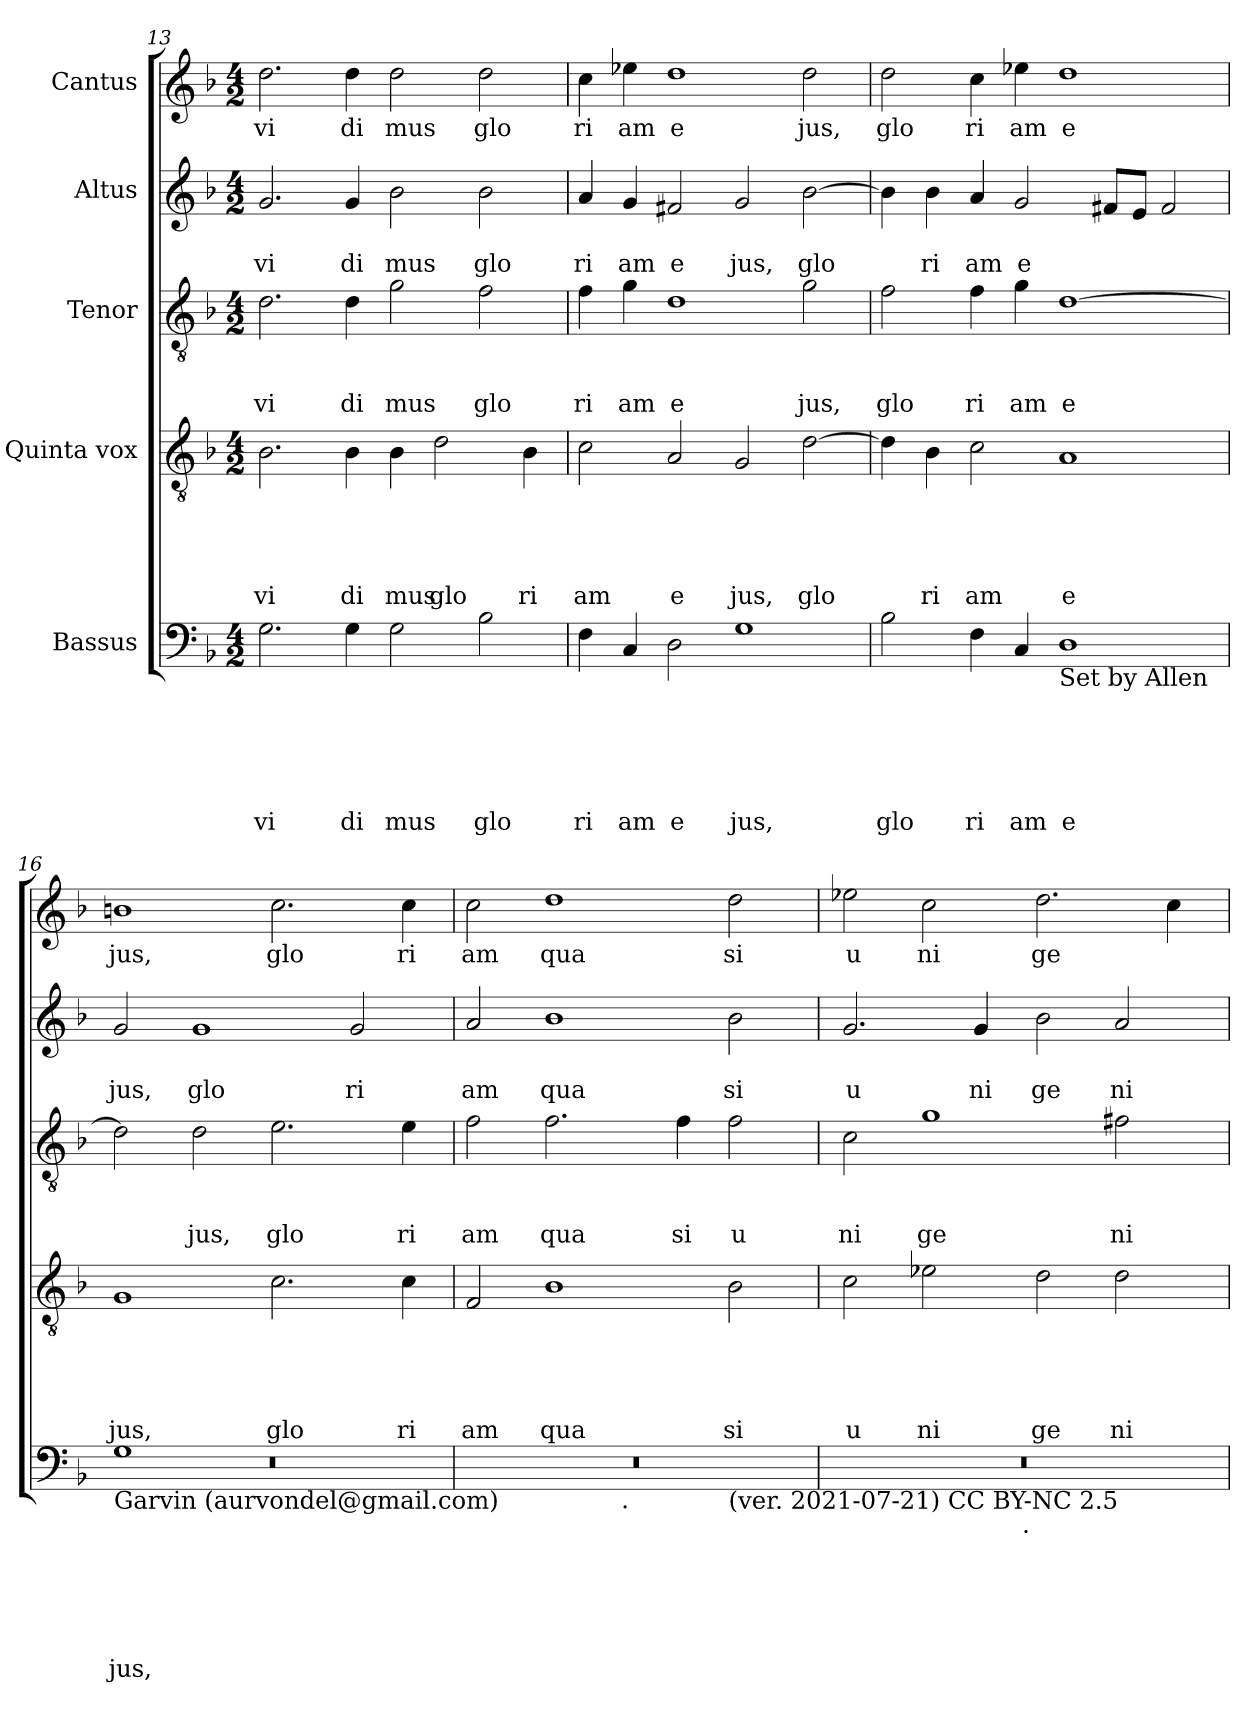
**kern	**text	**text	**text	**text	**text	**text	**kern	**text	**text	**text	**text	**text	**kern	**text	**text	**text	**kern	**text	**text	**kern	**text
*part5	*part5	*part5	*part5	*part5	*part5	*part5	*part4	*part4	*part4	*part4	*part4	*part4	*part3	*part3	*part3	*part3	*part2	*part2	*part2	*part1	*part1
*staff5	*staff5	*staff5	*staff5	*staff5	*staff5	*staff5	*staff4	*staff4	*staff4	*staff4	*staff4	*staff4	*staff3	*staff3	*staff3	*staff3	*staff2	*staff2	*staff2	*staff1	*staff1
*I"Bassus	*	*	*	*	*	*	*I"Quinta vox	*	*	*	*	*	*I"Tenor	*	*	*	*I"Altus	*	*	*I"Cantus	*
*clefF4	*	*	*	*	*	*	*clefGv2	*	*	*	*	*	*clefGv2	*	*	*	*clefG2	*	*	*clefG2	*
*ITrd-3c-5	*	*	*	*	*	*	*ITrd-3c-5	*	*	*	*	*	*ITrd-3c-5	*	*	*	*ITrd-3c-5	*	*	*	*
*k[b-e-]	*	*	*	*	*	*	*k[b-e-]	*	*	*	*	*	*k[b-e-]	*	*	*	*k[b-e-]	*	*	*k[b-]	*
*B-:	*	*	*	*	*	*	*B-:	*	*	*	*	*	*B-:	*	*	*	*B-:	*	*	*F:	*
*M4/2	*	*	*	*	*	*	*M4/2	*	*	*	*	*	*M4/2	*	*	*	*M4/2	*	*	*M4/2	*
=13	=13	=13	=13	=13	=13	=13	=13	=13	=13	=13	=13	=13	=13	=13	=13	=13	=13	=13	=13	=13	=13
!	!	!	!	!	!	!LO:LY:b	!	!	!	!	!	!LO:LY:b	!	!	!	!LO:LY:b	!	!	!LO:LY:b	!	!LO:LY:b
2.c\	.	.	.	.	.	vi	2.e-\	.	.	.	.	vi	2.g\	.	.	vi	2.cc/	.	vi	2.dd\	vi
!	!	!	!	!	!	!LO:LY:b	!	!	!	!	!	!LO:LY:b	!	!	!	!LO:LY:b	!	!	!LO:LY:b	!	!LO:LY:b
4c\	.	.	.	.	.	di	4e-\	.	.	.	.	di	4g\	.	.	di	4cc/	.	di	4dd\	di
!	!	!	!	!	!	!LO:LY:b	!	!	!	!	!	!LO:LY:b	!	!	!	!LO:LY:b	!	!	!LO:LY:b	!	!LO:LY:b
2c\	.	.	.	.	.	mus	4e-\	.	.	.	.	mus	2cc\	.	.	mus	2ee-\	.	mus	2dd\	mus
!	!	!	!	!	!	!	!	!	!	!	!	!LO:LY:b	!	!	!	!	!	!	!	!	!
.	.	.	.	.	.	.	2g\	.	.	.	.	glo	.	.	.	.	.	.	.	.	.
!	!	!	!	!	!	!LO:LY:b	!	!	!	!	!	!	!	!	!	!LO:LY:b	!	!	!LO:LY:b	!	!LO:LY:b
2e-\	.	.	.	.	.	glo	.	.	.	.	.	.	2b-\	.	.	glo	2ee-\	.	glo	2dd\	glo
!	!	!	!	!	!	!	!	!	!	!	!	!LO:LY:b	!	!	!	!	!	!	!	!	!
.	.	.	.	.	.	.	4e-\	.	.	.	.	ri	.	.	.	.	.	.	.	.	.
!!LO:LB:g=z
=14	=14	=14	=14	=14	=14	=14	=14	=14	=14	=14	=14	=14	=14	=14	=14	=14	=14	=14	=14	=14	=14
!	!	!	!	!	!	!LO:LY:b	!	!	!	!	!	!LO:LY:b	!	!	!	!LO:LY:b	!	!	!LO:LY:b	!	!LO:LY:b
4B-\	.	.	.	.	.	ri	2f\	.	.	.	.	am	4b-\	.	.	ri	4dd/	.	ri	4cc\	ri
!	!	!	!	!	!	!LO:LY:b	!	!	!	!	!	!	!	!	!	!LO:LY:b	!	!	!LO:LY:b	!	!LO:LY:b
4F/	.	.	.	.	.	am	.	.	.	.	.	.	4cc\	.	.	am	4cc/	.	am	4ee-X\	am
!	!	!	!	!	!	!LO:LY:b	!	!	!	!	!	!LO:LY:b	!	!	!	!LO:LY:b	!	!	!LO:LY:b	!	!LO:LY:b
2G\	.	.	.	.	.	e	2d/	.	.	.	.	e	1g	.	.	e	2bn/	.	e	1dd	e
!	!	!	!	!	!	!LO:LY:b	!	!	!	!	!	!LO:LY:b	!	!	!	!	!	!	!LO:LY:b	!	!
1c	.	.	.	.	.	jus,	2c/	.	.	.	.	jus,	.	.	.	.	2cc/	.	jus,	.	.
!	!	!	!	!	!	!	!	!	!	!	!	!LO:LY:b	!	!	!	!LO:LY:b	!	!	!LO:LY:b	!	!LO:LY:b
.	.	.	.	.	.	.	[>2g\	.	.	.	.	glo	2cc\	.	.	jus,	[>2ee-\	.	glo	2dd\	jus,
=15	=15	=15	=15	=15	=15	=15	=15	=15	=15	=15	=15	=15	=15	=15	=15	=15	=15	=15	=15	=15	=15
!	!	!	!	!	!	!LO:LY:b	!	!	!	!	!	!	!	!	!	!LO:LY:b	!	!	!	!	!LO:LY:b
2e-\	.	.	.	.	.	glo	4g\]	.	.	.	.	.	2b-\	.	.	glo	4ee-\]	.	.	2dd\	glo
!	!	!	!	!	!	!	!	!	!	!	!	!LO:LY:b	!	!	!	!	!	!	!LO:LY:b	!	!
.	.	.	.	.	.	.	4e-\	.	.	.	.	ri	.	.	.	.	4ee-\	.	ri	.	.
!	!	!	!	!	!	!LO:LY:b	!	!	!	!	!	!LO:LY:b	!	!	!	!LO:LY:b	!	!	!LO:LY:b	!	!LO:LY:b
4B-\	.	.	.	.	.	ri	2f\	.	.	.	.	am	4b-\	.	.	ri	4dd/	.	am	4cc\	ri
!	!	!	!	!	!	!LO:LY:b	!	!	!	!	!	!	!	!	!	!LO:LY:b	!	!	!LO:LY:b	!	!LO:LY:b
4F/	.	.	.	.	.	am	.	.	.	.	.	.	4cc\	.	.	am	2cc/	.	e	4ee-X\	am
!LO:TX:b:t=Set by Allen	!	!	!	!	!	!	!	!	!	!	!	!	!	!	!	!	!	!	!	!	!
!	!	!	!	!	!	!LO:LY:b	!	!	!	!	!	!LO:LY:b	!	!	!	!LO:LY:b:rj	!	!	!	!	!LO:LY:b
1G	.	.	.	.	.	e	1d	.	.	.	.	e	[>1g	.	.	e	.	.	.	1dd	e
.	.	.	.	.	.	.	.	.	.	.	.	.	.	.	.	.	8bn/L	.	.	.	.
.	.	.	.	.	.	.	.	.	.	.	.	.	.	.	.	.	8a/J	.	.	.	.
.	.	.	.	.	.	.	.	.	.	.	.	.	.	.	.	.	2b/	.	.	.	.
=16	=16	=16	=16	=16	=16	=16	=16	=16	=16	=16	=16	=16	=16	=16	=16	=16	=16	=16	=16	=16	=16
*^	*	*	*	*	*	*	*	*	*	*	*	*	*	*	*	*	*	*	*	*	*
*	*^	*	*	*	*	*	*	*	*	*	*	*	*	*	*	*	*	*	*	*	*	*
!LO:TX:b:t=Garvin (aurvondel@gmail.com)	!	!	!	!	!	!	!	!	!	!	!	!	!	!	!	!	!	!	!	!	!	!	!
!	!	!LO:N:vis=1	!	!	!	!	!	!LO:LY:b	!	!	!	!	!	!LO:LY:b	!	!	!	!	!	!	!LO:LY:b	!	!LO:LY:b
0ryy	1c	0r	.	.	.	.	.	jus,	1c	.	.	.	.	jus,	2g\]	.	.	.	2cc/	.	jus,	1bn	jus,
!	!	!	!	!	!	!	!	!	!	!	!	!	!	!	!	!	!	!LO:LY:b	!	!	!LO:LY:b	!	!
.	.	.	.	.	.	.	.	.	.	.	.	.	.	.	2g\	.	.	jus,	1cc	.	glo	.	.
!	!	!	!	!	!	!	!	!	!	!	!	!	!	!LO:LY:b	!	!	!	!LO:LY:b	!	!	!	!	!LO:LY:b
.	1ryy	.	.	.	.	.	.	.	2.f\	.	.	.	.	glo	2.a\	.	.	glo	.	.	.	2.cc\	glo
!	!	!	!	!	!	!	!	!	!	!	!	!	!	!	!	!	!	!	!	!	!LO:LY:b	!	!
.	.	.	.	.	.	.	.	.	.	.	.	.	.	.	.	.	.	.	2cc/	.	ri	.	.
!	!	!	!	!	!	!	!	!	!	!	!	!	!	!LO:LY:b	!	!	!	!LO:LY:b	!	!	!	!	!LO:LY:b
.	.	.	.	.	.	.	.	.	4f\	.	.	.	.	ri	4a\	.	.	ri	.	.	.	4cc\	ri
=17	=17	=17	=17	=17	=17	=17	=17	=17	=17	=17	=17	=17	=17	=17	=17	=17	=17	=17	=17	=17	=17	=17	=17
!	!	!	!	!	!	!	!	!	!	!	!	!	!	!LO:LY:b	!	!	!	!LO:LY:b	!	!	!LO:LY:b	!	!LO:LY:b
0r	2ryy	1.ryy	.	.	.	.	.	.	2B-/	.	.	.	.	am	2b-\	.	.	am	2dd/	.	am	2cc\	am
!	!	!	!	!	!	!	!	!	!	!	!	!	!	!LO:LY:b	!	!	!	!LO:LY:b	!	!	!LO:LY:b	!	!LO:LY:b
.	4...ryy	.	.	.	.	.	.	.	1e-	.	.	.	.	qua	2.b-\	.	.	qua	1ee-	.	qua	1dd	qua
!	!LO:TX:b:t=.	!	!	!	!	!	!	!	!	!	!	!	!	!	!	!	!	!	!	!	!	!	!
.	1ryy	.	.	.	.	.	.	.	.	.	.	.	.	.	.	.	.	.	.	.	.	.	.
!	!	!	!	!	!	!	!	!	!	!	!	!	!	!	!	!	!	!LO:LY:b	!	!	!	!	!
.	.	.	.	.	.	.	.	.	.	.	.	.	.	.	4b-\	.	.	si	.	.	.	.	.
!	!	!LO:TX:b:t=(ver. 2021-07-21) CC BY-NC 2.5	!	!	!	!	!	!	!	!	!	!	!	!	!	!	!	!	!	!	!	!	!
!	!	!	!	!	!	!	!	!	!	!	!	!	!	!LO:LY:b	!	!	!	!LO:LY:b	!	!	!LO:LY:b	!	!LO:LY:b
.	.	2ryy	.	.	.	.	.	.	2e-\	.	.	.	.	si	2b-\	.	.	u	2ee-\	.	si	2dd\	si
.	32ryy	.	.	.	.	.	.	.	.	.	.	.	.	.	.	.	.	.	.	.	.	.	.
=18	=18	=18	=18	=18	=18	=18	=18	=18	=18	=18	=18	=18	=18	=18	=18	=18	=18	=18	=18	=18	=18	=18	=18
!	!	!	!	!	!	!	!	!	!	!	!	!	!	!LO:LY:b	!	!	!	!LO:LY:b	!	!	!LO:LY:b	!	!LO:LY:b
*	*v	*v	*	*	*	*	*	*	*	*	*	*	*	*	*	*	*	*	*	*	*	*	*
0r	2ryy	.	.	.	.	.	.	2f\	.	.	.	.	u	2f\	.	.	ni	2.cc/	.	u	2ee-\	u
!	!	!	!	!	!	!	!	!	!	!	!	!	!LO:LY:b	!	!	!	!LO:LY:b	!	!	!	!	!LO:LY:b
.	4...ryy	.	.	.	.	.	.	2a-\	.	.	.	.	ni	1cc	.	.	ge	.	.	.	2cc\	ni
!	!	!	!	!	!	!	!	!	!	!	!	!	!	!	!	!	!	!	!	!LO:LY:b	!	!
.	.	.	.	.	.	.	.	.	.	.	.	.	.	.	.	.	.	4cc/	.	ni	.	.
!	!LO:TX:b:t=.	!	!	!	!	!	!	!	!	!	!	!	!	!	!	!	!	!	!	!	!	!
.	1ryy	.	.	.	.	.	.	.	.	.	.	.	.	.	.	.	.	.	.	.	.	.
!	!	!	!	!	!	!	!	!	!	!	!	!	!LO:LY:b	!	!	!	!	!	!	!LO:LY:b	!	!LO:LY:b
.	.	.	.	.	.	.	.	2g\	.	.	.	.	ge	.	.	.	.	2ee-\	.	ge	2.dd\	ge
!	!	!	!	!	!	!	!	!	!	!	!	!	!LO:LY:b	!	!	!	!LO:LY:b	!	!	!LO:LY:b	!	!
.	.	.	.	.	.	.	.	2g\	.	.	.	.	ni	2bn\	.	.	ni	2dd/	.	ni	.	.
.	.	.	.	.	.	.	.	.	.	.	.	.	.	.	.	.	.	.	.	.	4cc\	.
.	32ryy	.	.	.	.	.	.	.	.	.	.	.	.	.	.	.	.	.	.	.	.	.
*v	*v	*	*	*	*	*	*	*	*	*	*	*	*	*	*	*	*	*	*	*	*	*
=	=	=	=	=	=	=	=	=	=	=	=	=	=	=	=	=	=	=	=	=	=
*-	*-	*-	*-	*-	*-	*-	*-	*-	*-	*-	*-	*-	*-	*-	*-	*-	*-	*-	*-	*-	*-
